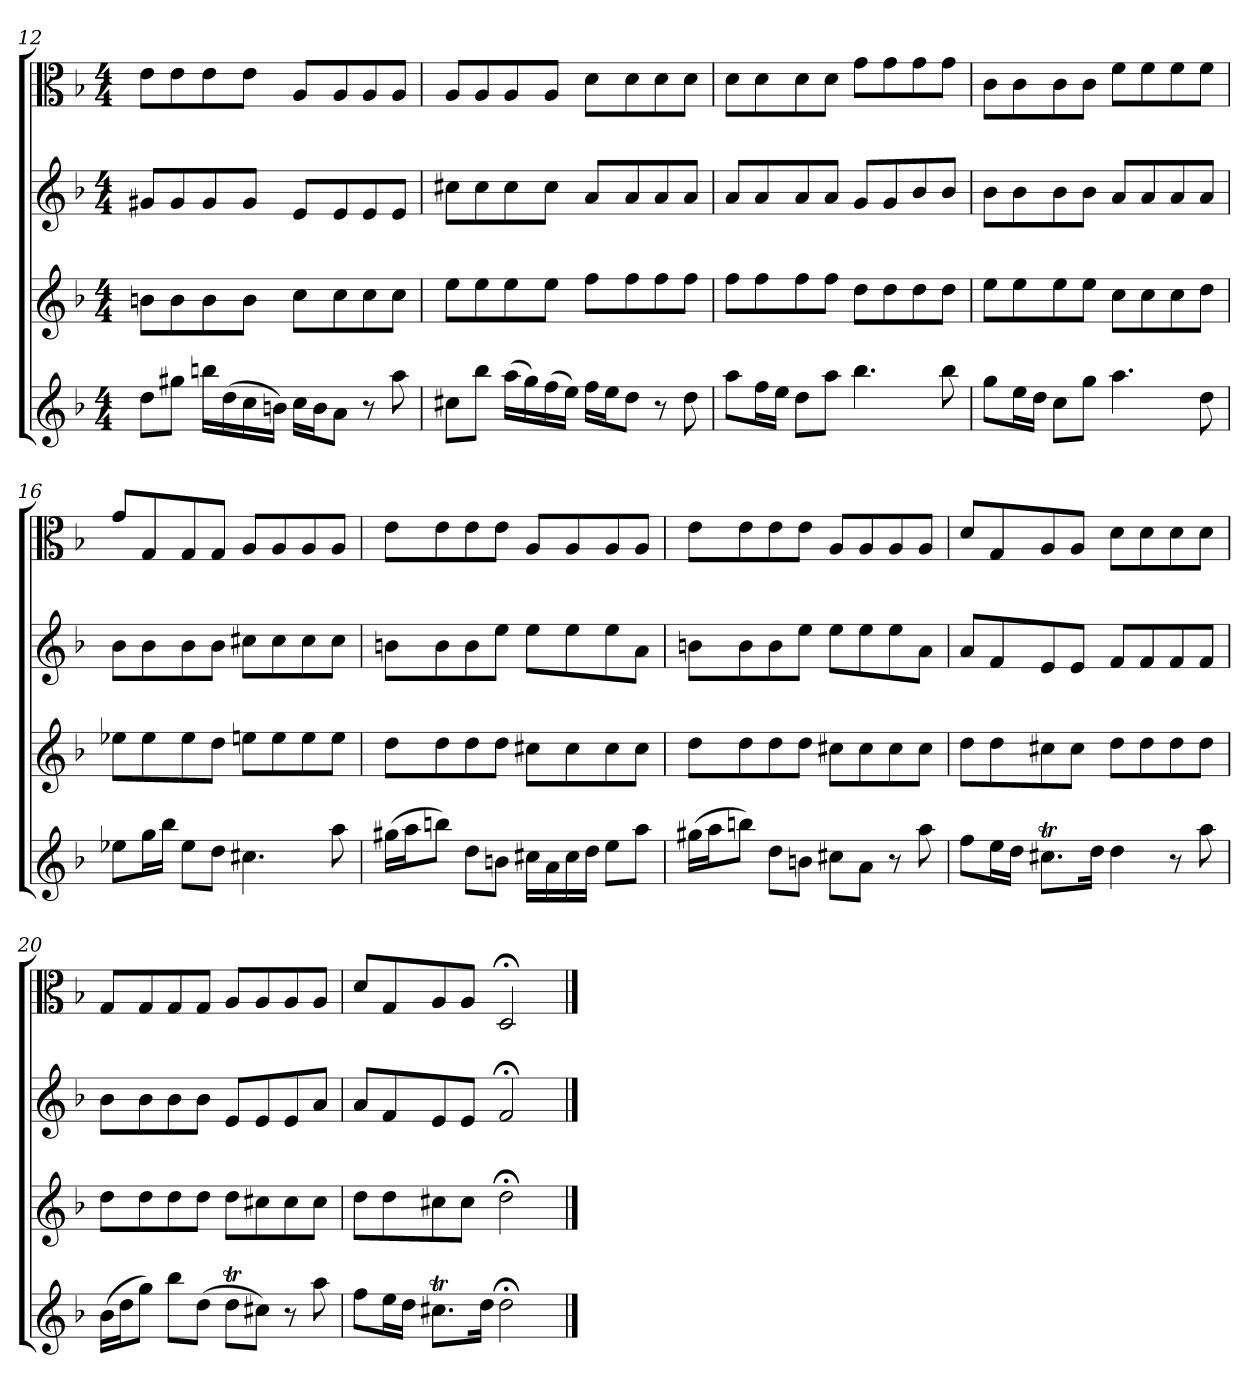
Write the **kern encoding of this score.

**kern	**kern	**kern	**kern
*part4	*part3	*part2	*part1
*staff4	*staff3	*staff2	*staff1
*clefG2	*clefG2	*clefG2	*clefC3
*k[b-]	*k[b-]	*k[b-]	*k[b-]
*d:	*d:	*d:	*d:
*M4/4	*M4/4	*M4/4	*M4/4
=12	=12	=12	=12
8dd\L	8bn\L	8g#X/L	8e\L
8gg#X\J	8b\	8g#/	8e\
16bbn\LL	8b\	8g#/	8e\
(16dd\	.	.	.
16cc\	8b\J	8g#/J	8e\J
16bn\JJ)	.	.	.
16cc\LL	8cc\L	8e/L	8A/L
16b\J	.	.	.
8a\J	8cc\	8e/	8A/
8r	8cc\	8e/	8A/
8aa\	8cc\J	8e/J	8A/J
=13	=13	=13	=13
8cc#X\L	8ee\L	8cc#X\L	8A/L
8bb-\J	8ee\	8cc#\	8A/
(16aa\LL	8ee\	8cc#\	8A/
16gg\)	.	.	.
(16ff\	8ee\J	8cc#\J	8A/J
16ee\JJ)	.	.	.
16ff\LL	8ff\L	8a/L	8d\L
16ee\J	.	.	.
8dd\J	8ff\	8a/	8d\
8r	8ff\	8a/	8d\
8dd\	8ff\J	8a/J	8d\J
=14	=14	=14	=14
8aa\L	8ff\L	8a/L	8d\L
16ff\L	8ff\	8a/	8d\
16ee\JJ	.	.	.
8dd\L	8ff\	8a/	8d\
8aa\J	8ff\J	8a/J	8d\J
4.bb-\	8dd\L	8g/L	8g\L
.	8dd\	8g/	8g\
.	8dd\	8b-/	8g\
8bb-\	8dd\J	8b-/J	8g\J
=15	=15	=15	=15
8gg\L	8ee\L	8b-\L	8c\L
16ee\L	8ee\	8b-\	8c\
16dd\JJ	.	.	.
8cc\L	8ee\	8b-\	8c\
8gg\J	8ee\J	8b-\J	8c\J
4.aa\	8cc\L	8a/L	8f\L
.	8cc\	8a/	8f\
.	8cc\	8a/	8f\
8dd\	8dd\J	8a/J	8f\J
=16	=16	=16	=16
8ee-X\L	8ee-X\L	8b-\L	8g/L
16gg\L	8ee-\	8b-\	8G/
16bb-\JJ	.	.	.
8ee-\L	8ee-\	8b-\	8G/
8dd\J	8dd\J	8b-\J	8G/J
4.cc#X\	8een\L	8cc#X\L	8A/L
.	8ee\	8cc#\	8A/
.	8ee\	8cc#\	8A/
8aa\	8ee\J	8cc#\J	8A/J
=17	=17	=17	=17
(16gg#X\LL	8dd\L	8bn\L	8e\L
16aa\J	.	.	.
8bbn\J)	8dd\	8b\	8e\
8dd\L	8dd\	8b\	8e\
8bn\J	8dd\J	8ee\J	8e\J
16cc#X\LL	8cc#X\L	8ee\L	8A/L
16a\	.	.	.
16cc#\	8cc#\	8ee\	8A/
16dd\JJ	.	.	.
8ee\L	8cc#\	8ee\	8A/
8aa\J	8cc#\J	8a\J	8A/J
=18	=18	=18	=18
(16gg#X\LL	8dd\L	8bn\L	8e\L
16aa\J	.	.	.
8bbn\J)	8dd\	8b\	8e\
8dd\L	8dd\	8b\	8e\
8bn\J	8dd\J	8ee\J	8e\J
8cc#X\L	8cc#X\L	8ee\L	8A/L
8a\J	8cc#\	8ee\	8A/
8r	8cc#\	8ee\	8A/
8aa\	8cc#\J	8a\J	8A/J
=19	=19	=19	=19
8ff\L	8dd\L	8a/L	8d/L
16ee\L	8dd\	8f/	8G/
16dd\JJ	.	.	.
8.cc#Xt\L	8cc#X\	8e/	8A/
.	8cc#\J	8e/J	8A/J
16dd\Jk	.	.	.
4dd\	8dd\L	8f/L	8d\L
.	8dd\	8f/	8d\
8r	8dd\	8f/	8d\
8aa\	8dd\J	8f/J	8d\J
=20	=20	=20	=20
(16b-\LL	8dd\L	8b-\L	8G/L
16dd\J	.	.	.
8gg\J)	8dd\	8b-\	8G/
8bb-\L	8dd\	8b-\	8G/
(8dd\J	8dd\J	8b-\J	8G/J
8ddT\L	8dd\L	8e/L	8A/L
8cc#X\J)	8cc#X\	8e/	8A/
8r	8cc#\	8e/	8A/
8aa\	8cc#\J	8a/J	8A/J
=21	=21	=21	=21
8ff\L	8dd\L	8a/L	8d/L
16ee\L	8dd\	8f/	8G/
16dd\JJ	.	.	.
8.cc#Xt\L	8cc#X\	8e/	8A/
.	8cc#\J	8e/J	8A/J
16dd\Jk	.	.	.
2dd;<\	2dd;<\	2f;</	2D;</
==	==	==	==
*-	*-	*-	*-
